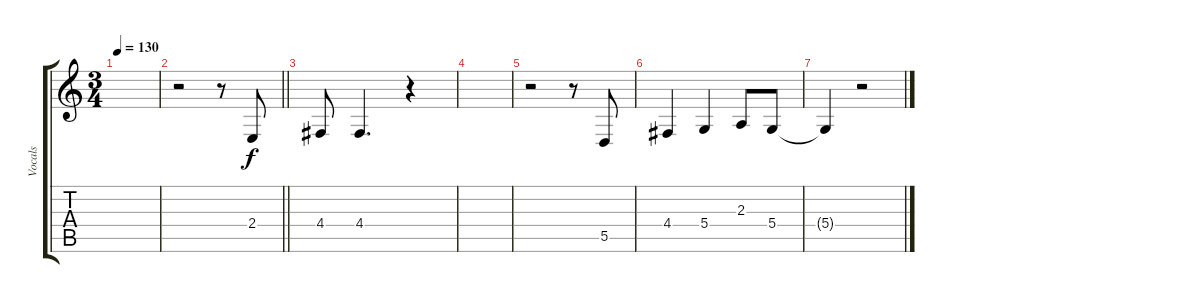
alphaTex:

\track ("Vocals" "Vocals") {instrument lead3calliope}
\staff {score tabs}
\tuning (E4 B3 G3 D3 A2 E2) {hide}
\ts (3 4)
\tempo 130
\clef g2
\ks c
|
\barLineRight lightlight
r.2 r.8 2.4.8 |
4.4.8 4.4.4{d} r.4 |
|
r.2 r.8 5.5.8 |
4.4.4 5.4.4 2.3.8 5.4.8 |
5.4{t}.4 r.2
